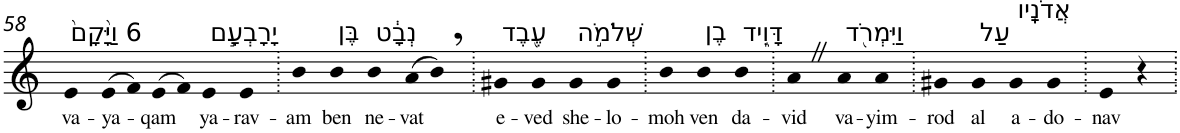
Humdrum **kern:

**kern	**text
*part1	*part1
*staff1	*staff1
*I"Piano	*
*I'Pno	*
!!LO:PB:g=z
*clefG2	*
*k[]	*
=58	=58
!LO:TX:a:t=6 וַיָּ֙קָם֙	!
!	!LO:LY:b
4e	va-
!	!LO:LY:b
(>8e	-ya-
8f)	.
!	!LO:LY:b
(>8e	-qam
8f)	.
!LO:TX:a:t=יָרָבְעָ֣ם	!
!	!LO:LY:b
4e	ya-
!	!LO:LY:b
4e	-rav-
=59.	=59.
!	!LO:LY:b
4b	-am
!LO:TX:a:t=בֶּן	!
!	!LO:LY:b
4b	ben
!LO:TX:a:t=נְבָ֔ט	!
!	!LO:LY:b
4b	ne-
!	!LO:LY:b
(>8a	-vat
8b,)	.
=60.	=60.
!LO:TX:a:t=עֶ֖בֶד	!
!	!LO:LY:b
4g#X	e-
!	!LO:LY:b
4g#	-ved
!LO:TX:a:t=שְׁלֹמֹ֣ה	!
!	!LO:LY:b
4g#	she-
!	!LO:LY:b
4g#	-lo-
=61.	=61.
!	!LO:LY:b
4b	-moh
!LO:TX:a:t=בֶן	!
!	!LO:LY:b
4b	ven
!LO:TX:a:t=דָּוִ֑יד	!
!	!LO:LY:b
4b	da-
=62.	=62.
!	!LO:LY:b
4aZ	-vid
!LO:TX:a:t=וַיִּמְרֹ֖ד	!
!	!LO:LY:b
4a	va-
!	!LO:LY:b
4a	-yim-
=63.	=63.
!	!LO:LY:b
4g#X	-rod
!LO:TX:a:t=עַל	!
!	!LO:LY:b
4g#	al
!LO:TX:a:t=אֲדֹנָֽיו	!
!	!LO:LY:b
4g#	a-
!	!LO:LY:b
4g#	-do-
=64.	=64.
!	!LO:LY:b
4e	-nav
4r	.
=.	=.
*-	*-
